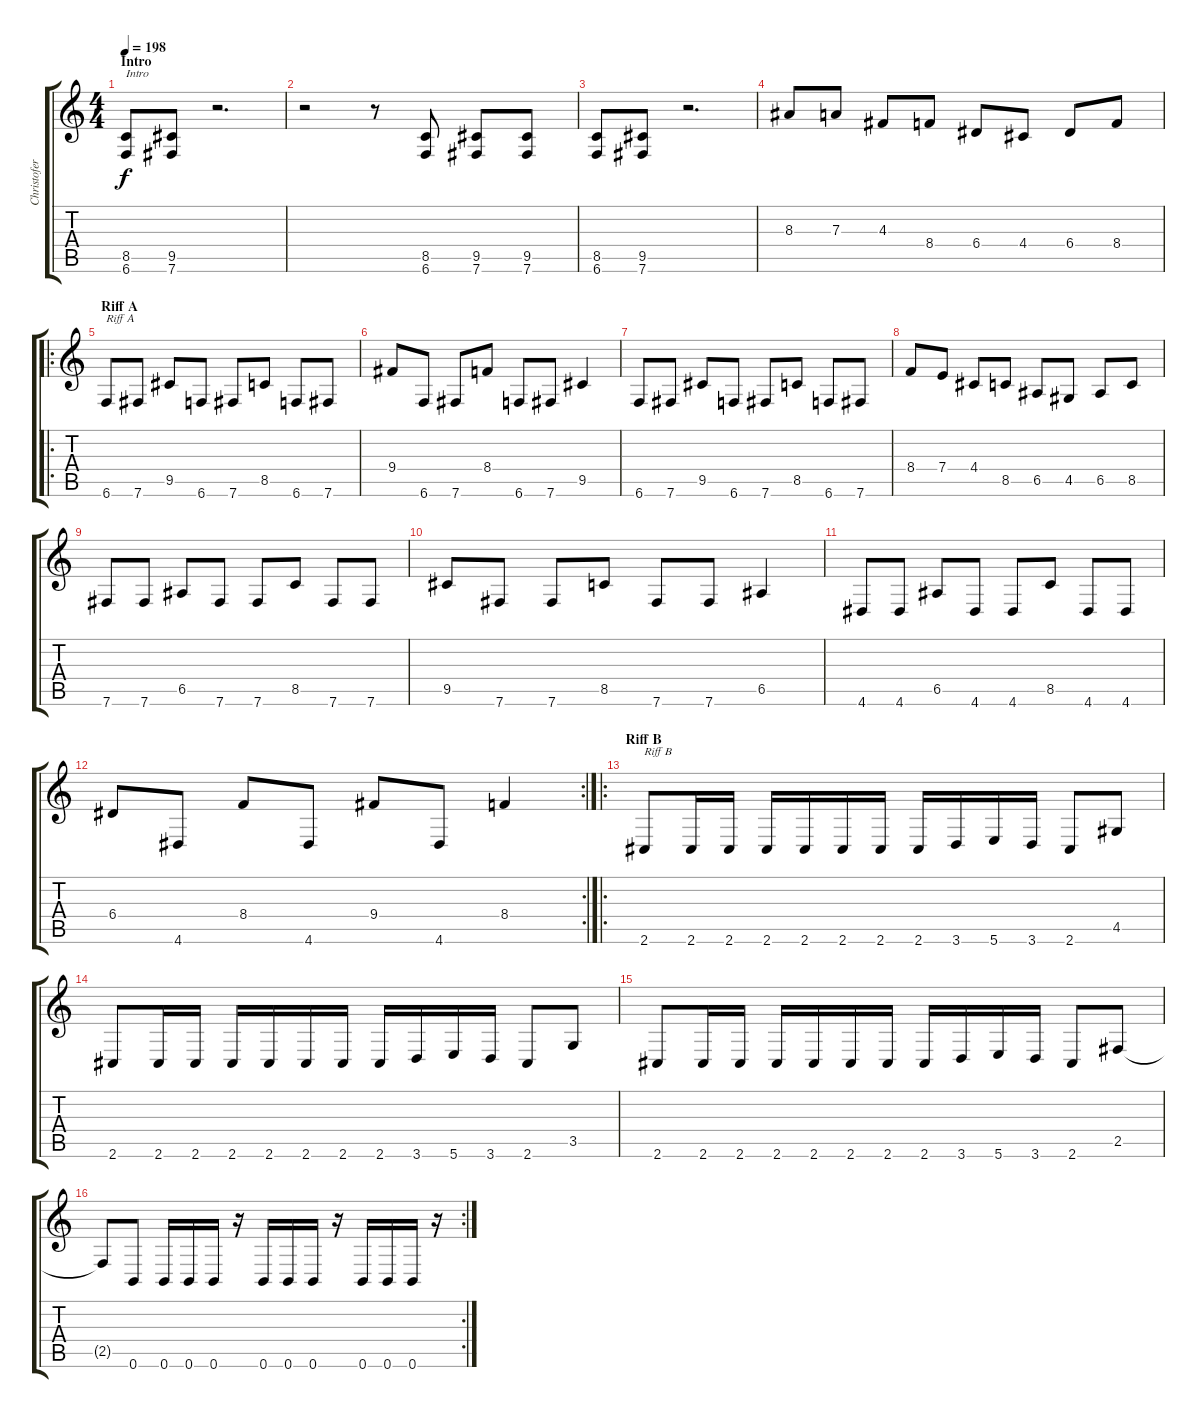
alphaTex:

\track ("Christofer" "Christofer") {instrument distortionguitar}
\staff {score tabs}
\tuning (B3 Gb3 D3 A2 E2 B1) {hide}
\ts (4 4)
\section ("" "Intro")
\tempo 198
\clef g2
\ks c
(8.5 6.6).8{txt "Intro" dy f instrument distortionguitar} (9.5 7.6).8 r.2{d} |
r.2 r.8 (8.5 6.6).8 (9.5 7.6).8 (9.5 7.6).8 |
(8.5 6.6).8 (9.5 7.6).8 r.2{d} |
8.3.8 7.3.8 4.3.8 8.4.8 6.4.8 4.4.8 6.4.8 8.4.8 |
\ro
\section ("" "Riff A")
6.6.8{txt "Riff A"} 7.6.8 9.5.8 6.6.8 7.6.8 8.5.8 6.6.8 7.6.8 |
9.4.8 6.6.8 7.6.8 8.4.8 6.6.8 7.6.8 9.5.4 |
6.6.8 7.6.8 9.5.8 6.6.8 7.6.8 8.5.8 6.6.8 7.6.8 |
8.4.8 7.4.8 4.4.8 8.5.8 6.5.8 4.5.8 6.5.8 8.5.8 |
7.6.8 7.6.8 6.5.8 7.6.8 7.6.8 8.5.8 7.6.8 7.6.8 |
9.5.8 7.6.8 7.6.8 8.5.8 7.6.8 7.6.8 6.5.4 |
4.6.8 4.6.8 6.5.8 4.6.8 4.6.8 8.5.8 4.6.8 4.6.8 |
\rc 2
6.4.8 4.6.8 8.4.8 4.6.8 9.4.8 4.6.8 8.4.4 |
\ro
\section ("" "Riff B")
2.6.8{txt "Riff B"} 2.6.16 2.6.16 2.6.16 2.6.16 2.6.16 2.6.16 2.6.16 3.6.16 5.6.16 3.6.16 2.6.8 4.5.8 |
2.6.8 2.6.16 2.6.16 2.6.16 2.6.16 2.6.16 2.6.16 2.6.16 3.6.16 5.6.16 3.6.16 2.6.8 3.5.8 |
2.6.8 2.6.16 2.6.16 2.6.16 2.6.16 2.6.16 2.6.16 2.6.16 3.6.16 5.6.16 3.6.16 2.6.8 2.5.8 |
\rc 2
2.5{t}.8 0.6.8 0.6.16 0.6.16 0.6.16 r.16 0.6.16 0.6.16 0.6.16 r.16 0.6.16 0.6.16 0.6.16 r.16
